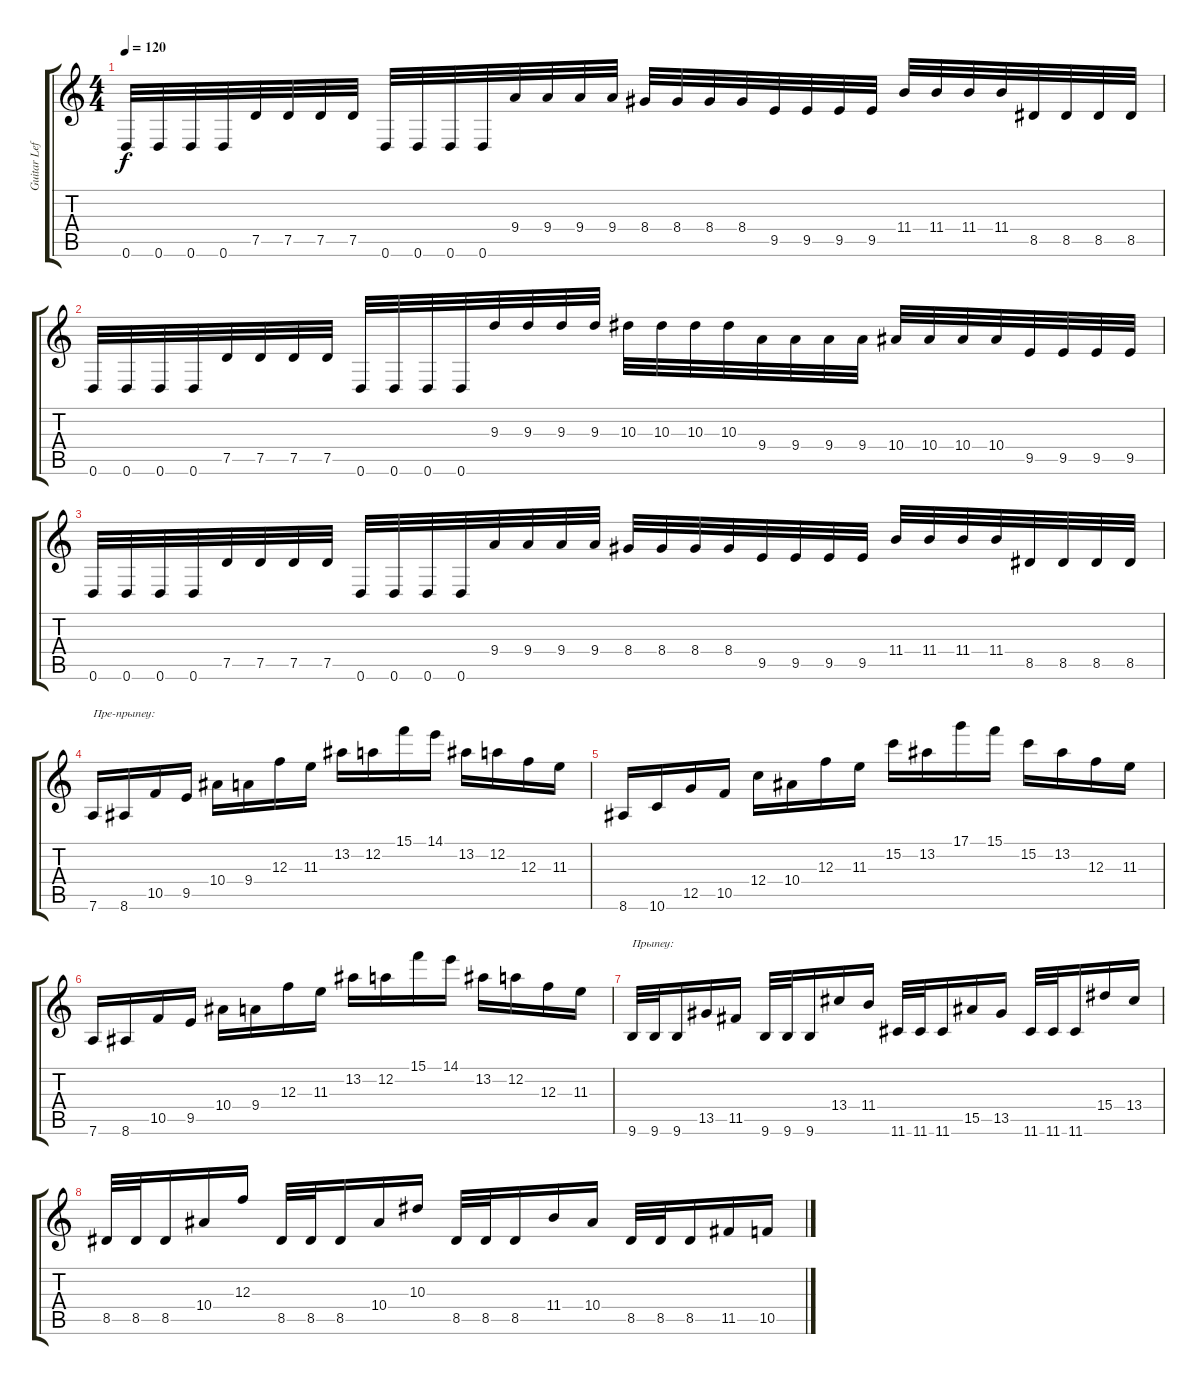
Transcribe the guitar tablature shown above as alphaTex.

\track ("Guitar Left" "Guitar Lef") {instrument overdrivenguitar}
\staff {score tabs}
\tuning (D4 A3 F3 C3 G2 D2) {hide}
\ts (4 4)
\tempo 120
\clef g2
\ks c
0.6.32{dy f} 0.6.32 0.6.32 0.6.32 7.5.32 7.5.32 7.5.32 7.5.32 0.6.32 0.6.32 0.6.32 0.6.32 9.4.32 9.4.32 9.4.32 9.4.32 8.4.32 8.4.32 8.4.32 8.4.32 9.5.32 9.5.32 9.5.32 9.5.32 11.4.32 11.4.32 11.4.32 11.4.32 8.5.32 8.5.32 8.5.32 8.5.32 |
0.6.32 0.6.32 0.6.32 0.6.32 7.5.32 7.5.32 7.5.32 7.5.32 0.6.32 0.6.32 0.6.32 0.6.32 9.3.32 9.3.32 9.3.32 9.3.32 10.3.32 10.3.32 10.3.32 10.3.32 9.4.32 9.4.32 9.4.32 9.4.32 10.4.32 10.4.32 10.4.32 10.4.32 9.5.32 9.5.32 9.5.32 9.5.32 |
0.6.32 0.6.32 0.6.32 0.6.32 7.5.32 7.5.32 7.5.32 7.5.32 0.6.32 0.6.32 0.6.32 0.6.32 9.4.32 9.4.32 9.4.32 9.4.32 8.4.32 8.4.32 8.4.32 8.4.32 9.5.32 9.5.32 9.5.32 9.5.32 11.4.32 11.4.32 11.4.32 11.4.32 8.5.32 8.5.32 8.5.32 8.5.32 |
7.6.16{txt "Пре-прыпеу:"} 8.6.16 10.5.16 9.5.16 10.4.16 9.4.16 12.3.16 11.3.16 13.2.16 12.2.16 15.1.16 14.1.16 13.2.16 12.2.16 12.3.16 11.3.16 |
8.6.16 10.6.16 12.5.16 10.5.16 12.4.16 10.4.16 12.3.16 11.3.16 15.2.16 13.2.16 17.1.16 15.1.16 15.2.16 13.2.16 12.3.16 11.3.16 |
7.6.16 8.6.16 10.5.16 9.5.16 10.4.16 9.4.16 12.3.16 11.3.16 13.2.16 12.2.16 15.1.16 14.1.16 13.2.16 12.2.16 12.3.16 11.3.16 |
9.6.32{txt "Прыпеу:"} 9.6.32 9.6.16 13.5.16 11.5.16 9.6.32 9.6.32 9.6.16 13.4.16 11.4.16 11.6.32 11.6.32 11.6.16 15.5.16 13.5.16 11.6.32 11.6.32 11.6.16 15.4.16 13.4.16 |
8.5.32 8.5.32 8.5.16 10.4.16 12.3.16 8.5.32 8.5.32 8.5.16 10.4.16 10.3.16 8.5.32 8.5.32 8.5.16 11.4.16 10.4.16 8.5.32 8.5.32 8.5.16 11.5.16 10.5.16
